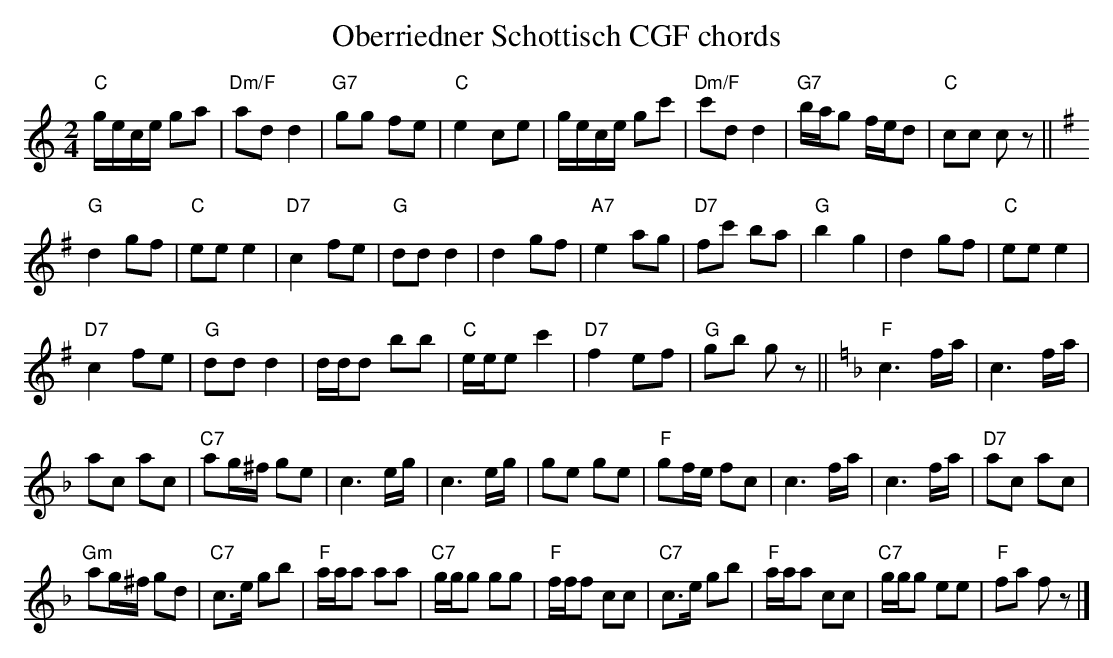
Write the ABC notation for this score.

X:1
T: Oberriedner Schottisch CGF chords
M:2/4
L:1/16
K:C %%MIDI gchordon
"C"gece g2a2 | "Dm/F"a2d2 d4 | "G7"g2g2 f2e2 | "C"e4 c2e2 | gece g2c'2 | "Dm/F"c'2d2 d4 | "G7"bag2 fed2 | "C"c2c2 c2 z2 || [K:G] [L:1/8]
"G"d2 gf | "C"ee e2 | "D7"c2 fe | "G"dd d2 | d2 gf | "A7"e2 ag | "D7"fc' ba | "G"b2g2 | d2 gf | "C"ee e2 |
"D7"c2 fe | "G"dd d2 | d/d/d bb | "C"e/e/e c'2 | "D7"f2 ef | "G"gb gz || [K:F] "F"c3 f/a/ | c3 f/a/ |
ac ac | "C7"ag/^f/ ge | c3 e/g/ | c3 e/g/ | ge ge | "F"gf/e/ fc | c3 f/a/ | c3 f/a/ | "D7"ac ac |
"Gm"ag/^f/ gd | "C7"c>e gb | "F"a/a/a aa | "C7"g/g/g gg | "F"f/f/f cc | "C7"c>e gb | "F"a/a/a cc | "C7"g/g/g ee | "F"fa f z |]
